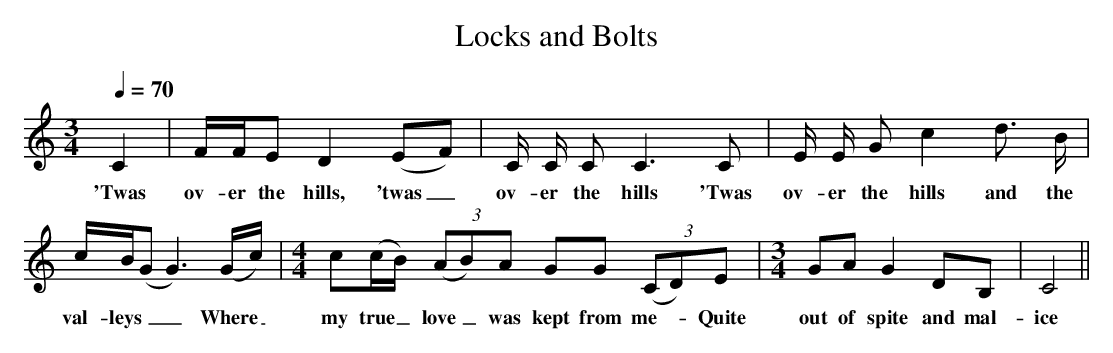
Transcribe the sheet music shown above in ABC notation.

X:1
T:Locks and Bolts
Q:1/4=70
M:3/4
L:1/8
K:C
C2|F/2F/2E D2(EF)|C/2 C/2 C C3C|E/2 E/2 G c2d3/2 B/2|c/2B/2(G G3)(G/2c/2)|[M:4/4]c(c/2B/2) (3(AB)A GG (3(CD)E|[M:3/4]GA G2DB,|C4||
w:'Twas ov-er the hills, 'twas_ ov-er the hills 'Twas ov-er the hills and the val-leys__Where_ my true_love_ was kept from me-_Quite out of spite and mal-ice
|]
